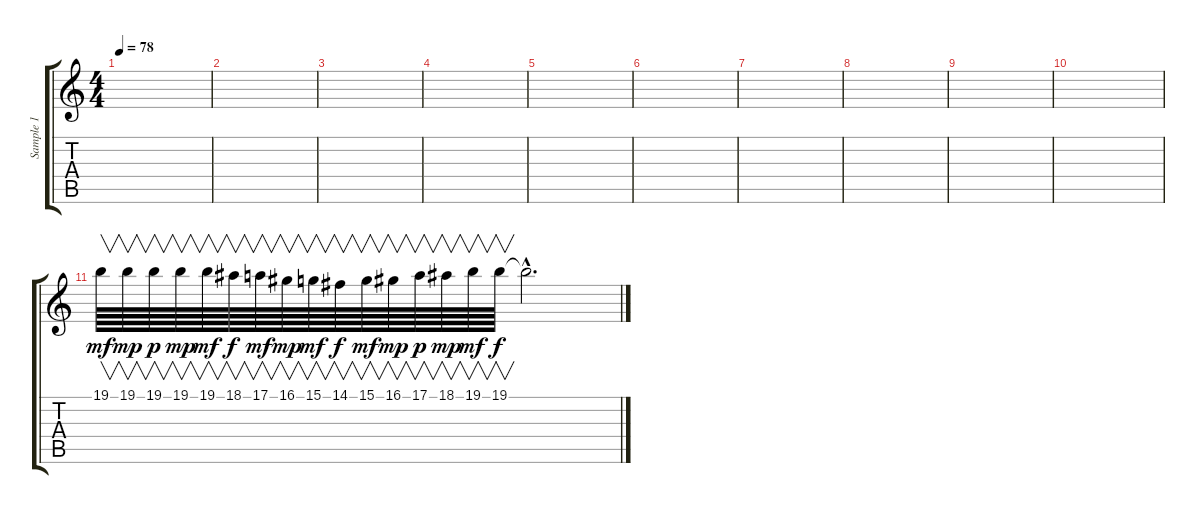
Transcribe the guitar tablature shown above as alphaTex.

\track ("Sample 1" "Sample 1") {instrument koto}
\staff {score tabs}
\tuning (E4 B3 G3 D3 A2 D2) {hide}
\ts (4 4)
\tempo 78
\clef g2
\ks c
|
|
|
|
|
|
|
|
|
|
19.1.64{v dy mf} 19.1.64{v dy mp} 19.1.64{v dy p} 19.1.64{v dy mp} 19.1.64{v dy mf} 18.1.64{v dy f} 17.1.64{v dy mf} 16.1.64{v dy mp} 15.1.64{v dy mf} 14.1.64{v dy f} 15.1.64{v dy mf} 16.1.64{v dy mp} 17.1.64{v dy p} 18.1.64{v dy mp} 19.1.64{v dy mf} 19.1.64{v dy f} 19.1{hac t}.2{d}
